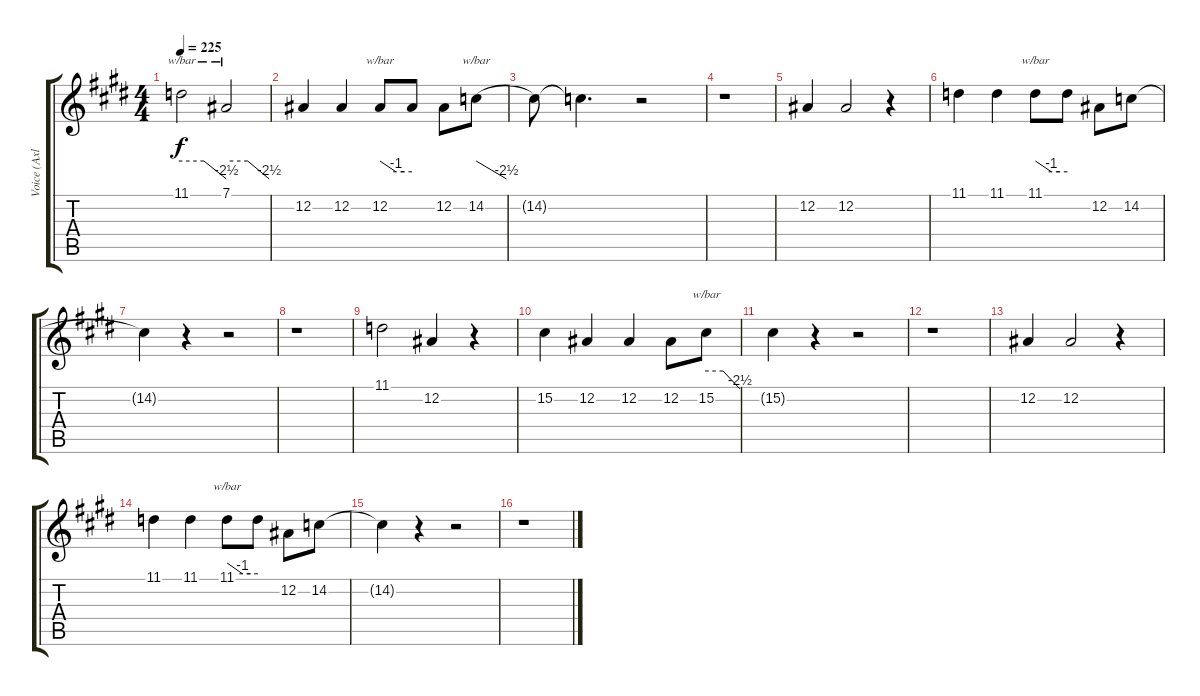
\track ("Voice (Axl)" "Voice (Axl") {instrument lead2sawtooth}
\staff {score tabs}
\tuning (Eb4 Bb3 Gb3 Db3 Ab2 Eb2) {hide}
\ts (4 4)
\tempo 225
\clef g2
\ks e
11.1.2{tbe (custom default 0 0 30 0 60 -10) dy f} 7.1.2{tbe (custom default 0 0 30 0 60 -10)} |
12.2.4 12.2.4 12.2.8{tbe (custom default 0 0 30 -4 45 -4 60 -4)} 12.2{t}.8 12.2.8 14.2.8{tbe (dive default 0 0 60 -10)} |
14.2{t}.8 14.2{t}.4{d} r.2 |
r.1 |
12.2.4 12.2.2 r.4 |
11.1.4 11.1.4 11.1.8{tbe (custom default 0 0 30 -4 45 -4 60 -4)} 11.1{t}.8 12.2.8 14.2.8 |
14.2{t}.4 r.4 r.2 |
r.1 |
11.1.2 12.2.4 r.4 |
15.2.4 12.2.4 12.2.4 12.2.8 15.2.8{tbe (custom default 0 0 30 0 60 -10)} |
15.2{t}.4 r.4 r.2 |
r.1 |
12.2.4 12.2.2 r.4 |
11.1.4 11.1.4 11.1.8{tbe (custom default 0 0 30 -4 45 -4 60 -4)} 11.1{t}.8 12.2.8 14.2.8 |
14.2{t}.4 r.4 r.2 |
r.1
